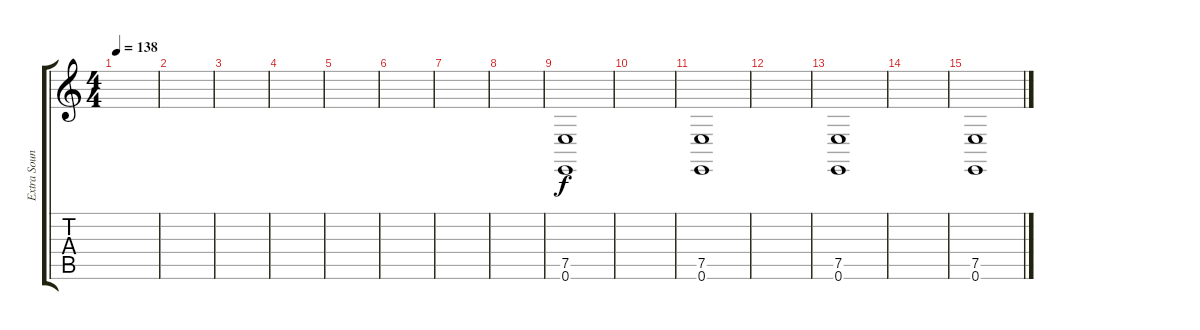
\track ("Extra Sounds" "Extra Soun") {instrument tubularbells}
\staff {score tabs}
\tuning (E4 B3 G3 D3 A2 E2) {hide}
\ts (4 4)
\tempo 138
\clef g2
\ks c
|
|
|
|
|
|
|
|
(7.5 0.6).1 |
|
(7.5 0.6).1 |
|
(7.5 0.6).1 |
|
(7.5 0.6).1
